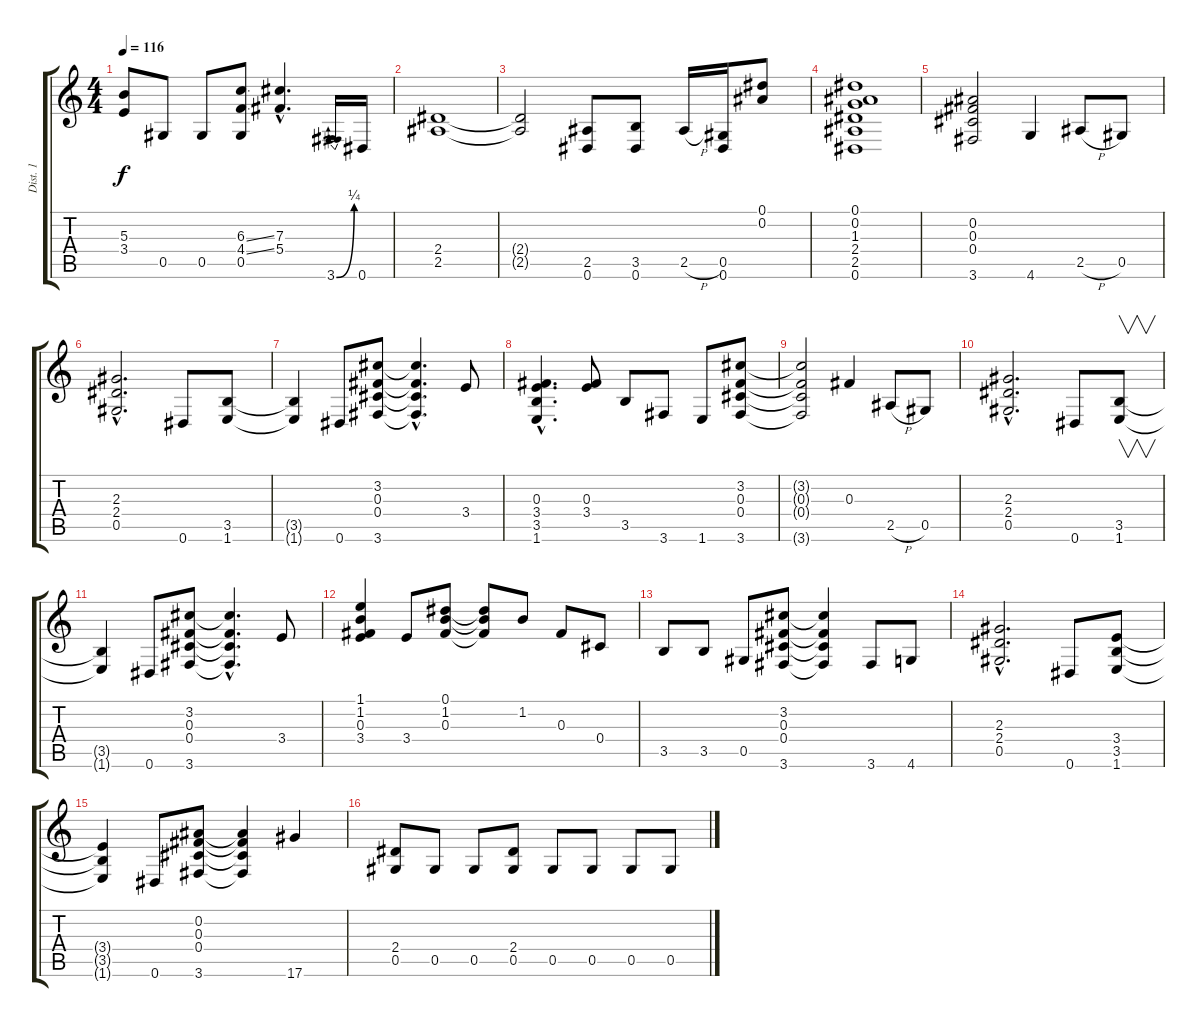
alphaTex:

\track ("Dist. 1" "Dist. 1") {instrument distortionguitar}
\staff {score tabs}
\tuning (Eb4 Bb3 Gb3 Db3 Ab2 Eb2) {hide}
\ts (4 4)
\tempo 116
\clef g2
\ks c
(5.3 3.4).8{dy f} 0.5.8 0.5.8 (6.3{ss} 4.4{ss} 0.5).8 (7.3{hac} 5.4{hac}).4{d} 3.6{be (bend 0 0 60 1)}.16 0.6.16 |
(2.4 2.5).1 |
(2.4{t} 2.5{t}).2 (2.5 0.6).8 (3.5 0.6).8 2.5{h}.16 (0.5 0.6).16 (0.1 0.2).8 |
(0.1 0.2 1.3 2.4 2.5 0.6).1 |
(0.2 0.3 0.4 3.6).2 4.6.4 2.5{h}.8 0.5.8 |
(2.3{hac} 2.4{hac} 0.5{hac}).2{d} 0.6.8 (3.5 1.6).8 |
(3.5{t} 1.6{t}).4 0.6.8 (3.2 0.3 0.4 3.6).8 (3.2{hac t} 0.3{hac t} 0.4{hac t} 3.6{hac t}).4{d} 3.4.8 |
(0.3{hac} 3.4{hac} 3.5{hac} 1.6{hac}).4{d} (0.3 3.4).8 3.5.8 3.6.8 1.6.8 (3.2 0.3 0.4 3.6).8 |
(3.2{t} 0.3{t} 0.4{t} 3.6{t}).2 0.3.4 2.5{h}.8 0.5.8 |
(2.3{hac} 2.4{hac} 0.5{hac}).2{d} 0.6.8 (3.5 1.6).8{v} |
(3.5{t} 1.6{t}).4 0.6.8 (3.2 0.3 0.4 3.6).8 (3.2{hac t} 0.3{hac t} 0.4{hac t} 3.6{hac t}).4{d} 3.4.8 |
(1.1 1.2 0.3 3.4).4 3.4.8 (0.1 1.2 0.3).8 (0.1{t} 1.2{t} 0.3{t}).8 1.2.8 0.3.8 0.4.8 |
3.5.8 3.5.8 0.5.8 (3.2 0.3 0.4 3.6).8 (3.2{t} 0.3{t} 0.4{t} 3.6{t}).4 3.6.8 4.6.8 |
(2.3{hac} 2.4{hac} 0.5{hac}).2{d} 0.6.8 (3.4 3.5 1.6).8 |
(3.4{t} 3.5{t} 1.6{t}).4 0.6.8 (0.2 0.3 0.4 3.6).8 (0.2{t} 0.3{t} 0.4{t} 3.6{t}).4 17.6.4 |
(2.4 0.5).8 0.5.8 0.5.8 (2.4 0.5).8 0.5.8 0.5.8 0.5.8 0.5.8
